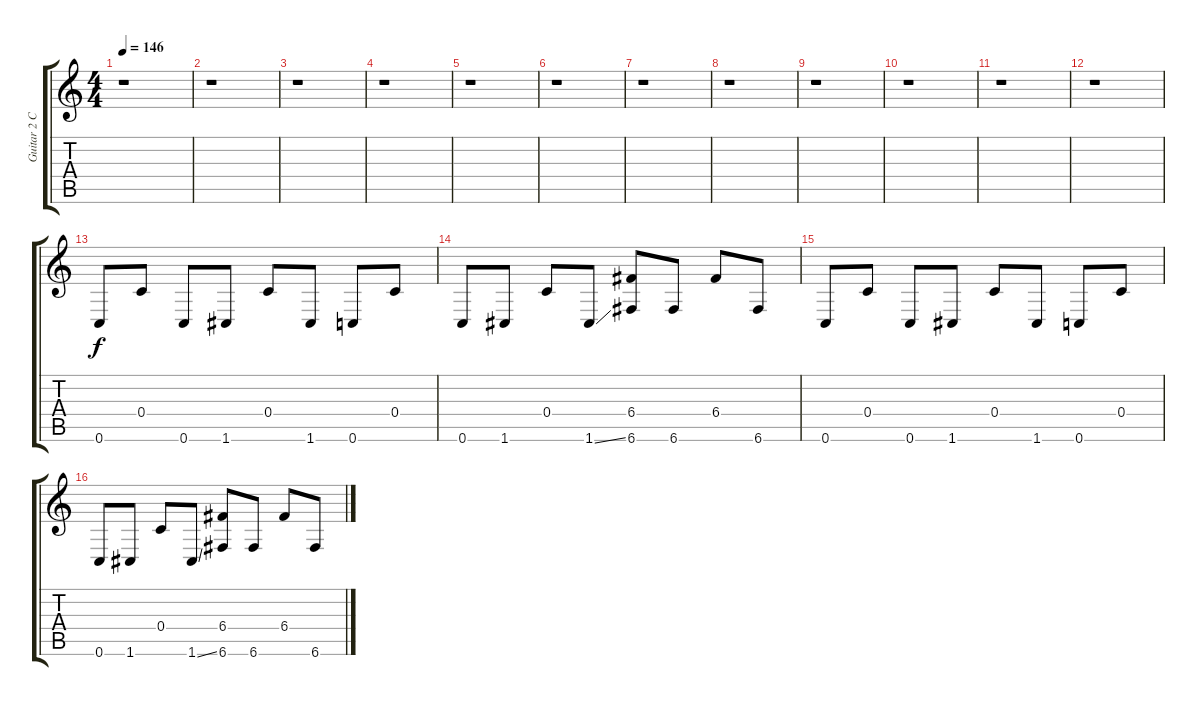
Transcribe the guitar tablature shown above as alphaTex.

\track ("Guitar 2 Clean" "Guitar 2 C") {instrument electricguitarclean}
\staff {score tabs}
\tuning (D4 A3 F3 C3 G2 C2) {hide}
\ts (4 4)
\tempo 146
\clef g2
\ks c
r.1{dy f} |
r.1 |
r.1 |
r.1 |
r.1 |
r.1 |
r.1 |
r.1 |
r.1 |
r.1 |
r.1 |
r.1 |
0.6.8 0.4.8 0.6.8 1.6.8 0.4.8 1.6.8 0.6.8 0.4.8 |
0.6.8 1.6.8 0.4.8 1.6{ss}.8 (6.4 6.6).8 6.6.8 6.4.8 6.6.8 |
0.6.8 0.4.8 0.6.8 1.6.8 0.4.8 1.6.8 0.6.8 0.4.8 |
0.6.8 1.6.8 0.4.8 1.6{ss}.8 (6.4 6.6).8 6.6.8 6.4.8 6.6.8
